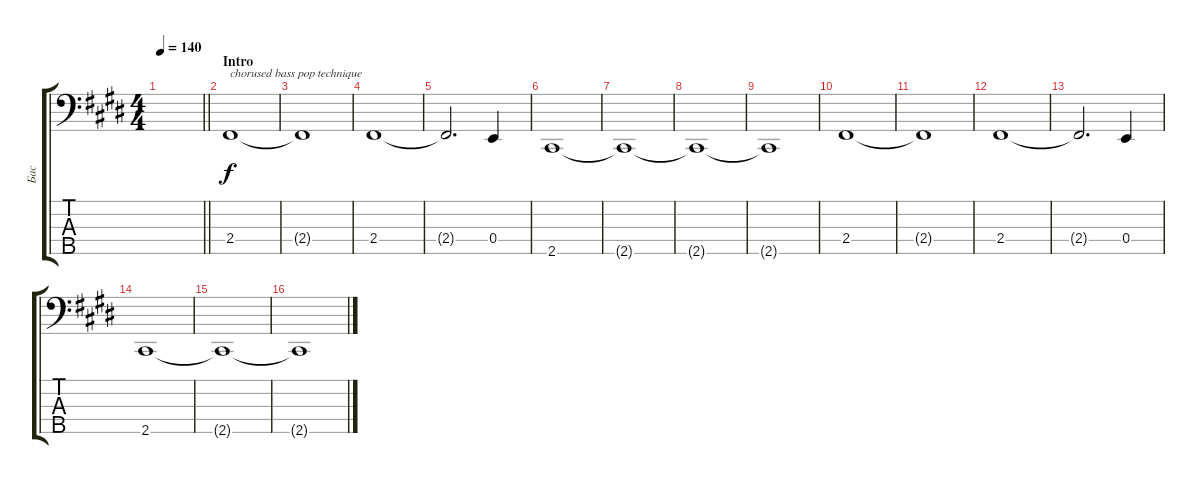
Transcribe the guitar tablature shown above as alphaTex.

\track ("Бас" "Бас") {instrument electricbassfinger}
\staff {score tabs}
\tuning (G2 D2 A1 E1 B0) {hide}
\ts (4 4)
\tempo 140
\clef f4
\barLineRight lightlight
\ks c#minor
|
\section ("" "Intro")
2.4.1{txt "chorused bass pop technique"} |
2.4{t}.1 |
2.4.1 |
2.4{t}.2{d} 0.4.4 |
2.5.1 |
2.5{t}.1 |
2.5{t}.1 |
2.5{t}.1 |
2.4.1 |
2.4{t}.1 |
2.4.1 |
2.4{t}.2{d} 0.4.4 |
2.5.1 |
2.5{t}.1 |
2.5{t}.1
